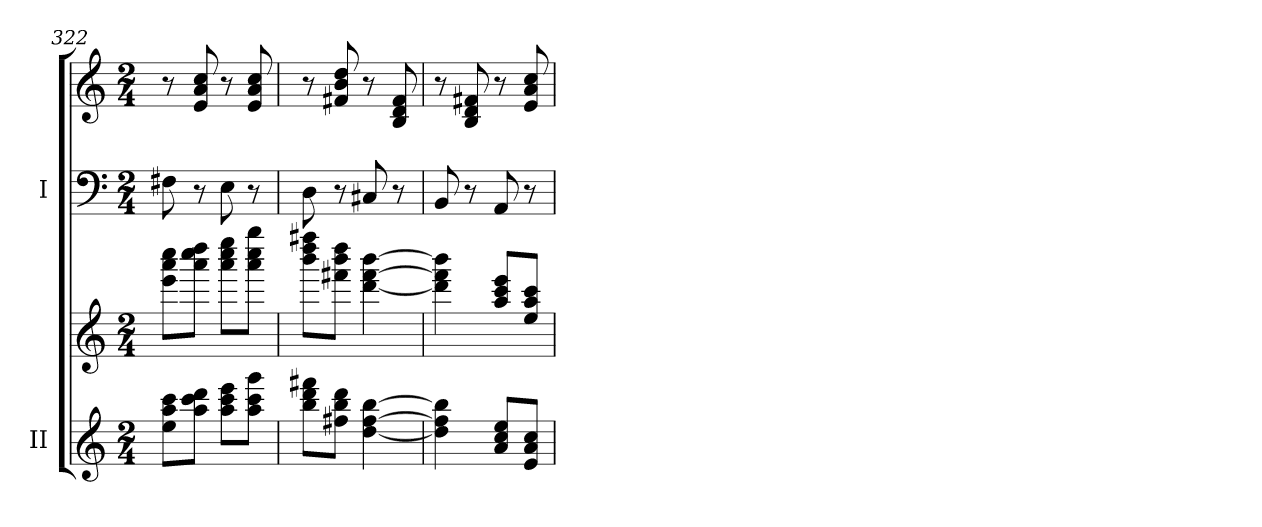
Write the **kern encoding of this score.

**kern	**kern	**kern	**kern
*part2	*part2	*part1	*part1
*staff4	*staff3	*staff2	*staff1
*I"II	*	*I"I	*
*I'II	*	*I'I	*
*clefG2	*clefG2	*clefF4	*clefG2
*k[]	*k[]	*k[]	*k[]
*a:	*a:	*a:	*a:
*M2/4	*M2/4	*M2/4	*M2/4
=322	=322	=322	=322
8ee\ 8aa\ 8ccc\L	8eee\ 8aaa\ 8cccc\L	8F#X\	8r
8aa\ 8ccc\ 8ddd\J	8aaa\ 8cccc\ 8dddd\J	8r	8e/ 8a/ 8cc/
8aa\ 8ccc\ 8eee\L	8aaa\ 8cccc\ 8eeee\L	8E\	8r
8aa\ 8ccc\ 8ggg\J	8aaa\ 8cccc\ 8gggg\J	8r	8e/ 8a/ 8cc/
=323	=323	=323	=323
8bb\ 8ddd\ 8fff#X\L	8bbb\ 8dddd\ 8ffff#X\L	8D\	8r
8ff#X\ 8bb\ 8ddd\J	8fff#X\ 8bbb\ 8dddd\J	8r	8f#X/ 8b/ 8dd/
[4dd\ [4ff#\ [4bb\	[4ddd\ [4fff#\ [4bbb\	8C#X/	8r
.	.	8r	8B/ 8d/ 8f#/
!!LO:PB:g=z
=324	=324	=324	=324
4dd\] 4ff#\] 4bb\]	4ddd\] 4fff#\] 4bbb\]	8BB/	8r
.	.	8r	8B/ 8d/ 8f#X/
8a/ 8cc/ 8ee/L	8aa/ 8ccc/ 8eee/L	8AA/	8r
8e/ 8a/ 8cc/J	8ee/ 8aa/ 8ccc/J	8r	8e/ 8a/ 8cc/
=	=	=	=
*-	*-	*-	*-
